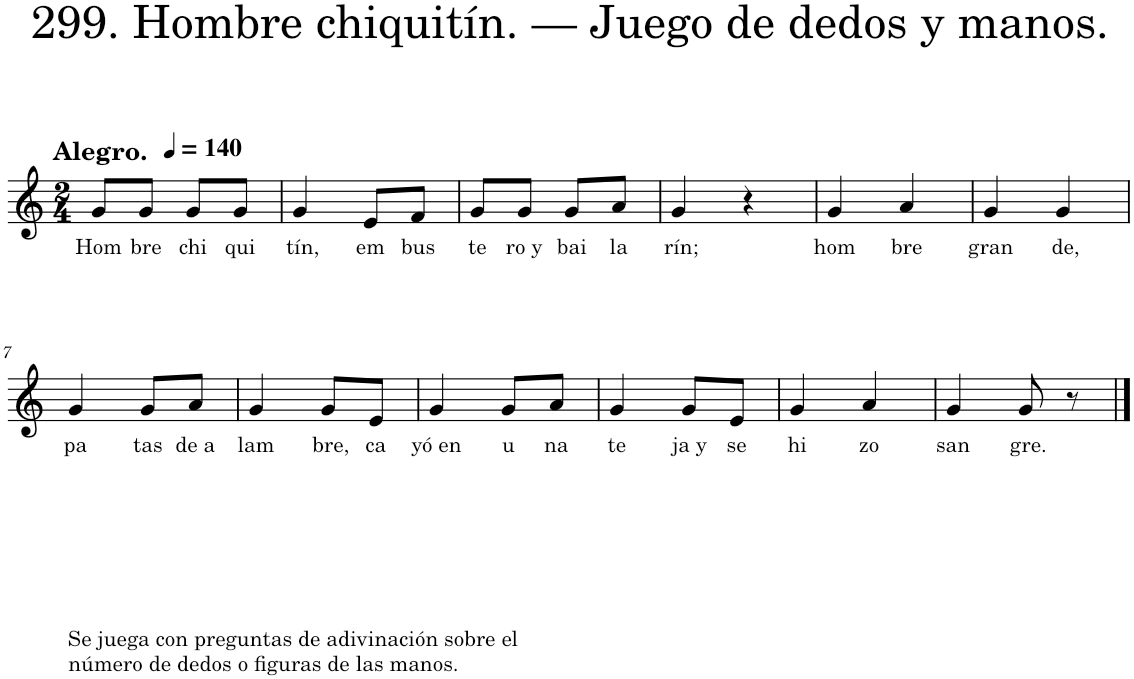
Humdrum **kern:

**kern	**text
*part1	*part1
*staff1	*staff1
*I"Piano	*
*I'Pno.	*
*clefG2	*
*k[]	*
*M2/4	*
*MM140	*
=1	=1
!LO:TX:a:B:t=Alegro.	!
!	!LO:LY:b
8g/L	Hom
!	!LO:LY:b
8g/J	bre
!	!LO:LY:b
8g/L	chi
!	!LO:LY:b
8g/J	qui
=2	=2
!	!LO:LY:b
4g/	tín,
!	!LO:LY:b
8e/L	em
!	!LO:LY:b
8f/J	bus
=3	=3
!	!LO:LY:b
8g/L	te
!	!LO:LY:b
8g/J	ro y
!	!LO:LY:b
8g/L	bai
!	!LO:LY:b
8a/J	la
=4	=4
!	!LO:LY:b
4g/	rín;
4r	.
=5	=5
!	!LO:LY:b
4g/	hom
!	!LO:LY:b
4a/	bre
=6	=6
!	!LO:LY:b
4g/	gran
!	!LO:LY:b
4g/	de,
!!LO:LB:g=z
=7	=7
!LO:TX:b:t=Se juega con preguntas de adivinación sobre el	!
!LO:TX:b:t=número de dedos o figuras de las manos.	!
!	!LO:LY:b
4g/	pa
!	!LO:LY:b
8g/L	tas
!	!LO:LY:b
8a/J	de a
=8	=8
!	!LO:LY:b
4g/	lam
!	!LO:LY:b
8g/L	bre,
!	!LO:LY:b
8e/J	ca
=9	=9
!	!LO:LY:b
4g/	yó en
!	!LO:LY:b
8g/L	u
!	!LO:LY:b
8a/J	na
=10	=10
!	!LO:LY:b
4g/	te
!	!LO:LY:b
8g/L	ja y
!	!LO:LY:b
8e/J	se
=11	=11
!	!LO:LY:b
4g/	hi
!	!LO:LY:b
4a/	zo
=12	=12
!	!LO:LY:b
4g/	san
!	!LO:LY:b
8g/	gre.
8r	.
==	==
*-	*-
